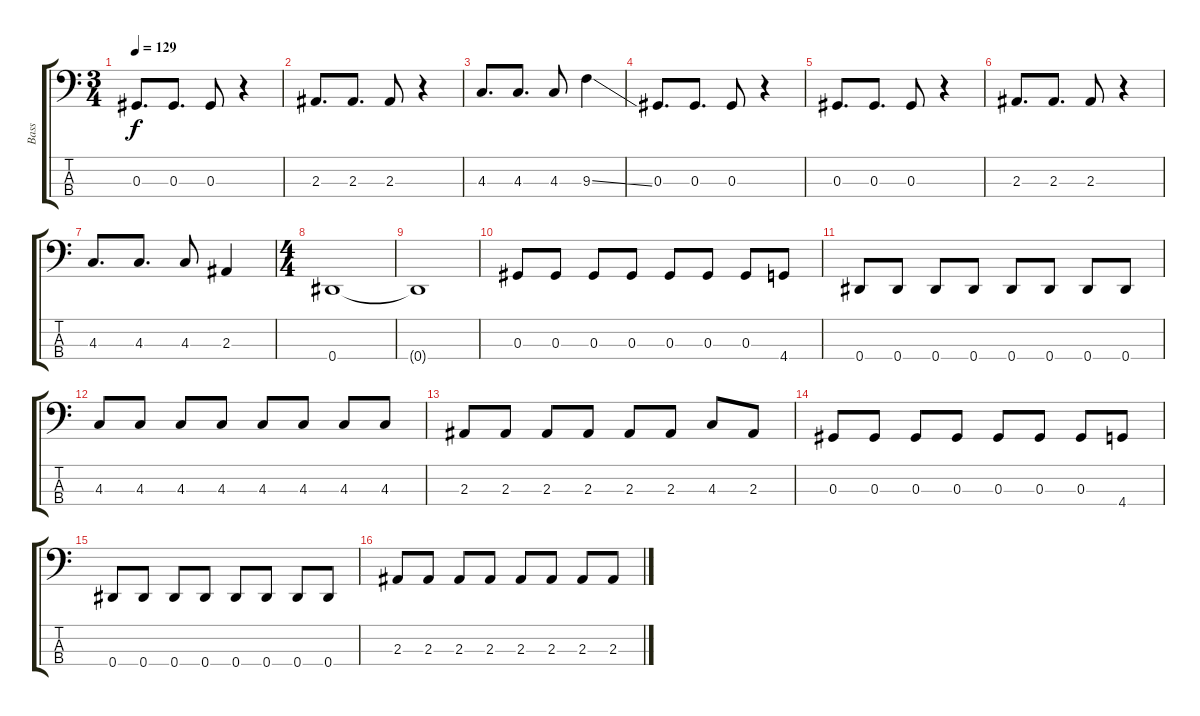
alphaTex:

\track ("Bass" "Bass") {instrument electricbassfinger}
\staff {score tabs}
\tuning (Gb2 Db2 Ab1 Eb1) {hide}
\ts (3 4)
\tempo 129
\clef f4
\ks c
0.3.8{d dy f} 0.3.8{d} 0.3.8 r.4 |
2.3.8{d} 2.3.8{d} 2.3.8 r.4 |
4.3.8{d} 4.3.8{d} 4.3.8 9.3{ss}.4 |
0.3.8{d} 0.3.8{d} 0.3.8 r.4 |
0.3.8{d} 0.3.8{d} 0.3.8 r.4 |
2.3.8{d} 2.3.8{d} 2.3.8 r.4 |
4.3.8{d} 4.3.8{d} 4.3.8 2.3.4 |
\ts (4 4)
0.4.1 |
0.4{t}.1 |
0.3.8 0.3.8 0.3.8 0.3.8 0.3.8 0.3.8 0.3.8 4.4.8 |
0.4.8 0.4.8 0.4.8 0.4.8 0.4.8 0.4.8 0.4.8 0.4.8 |
4.3.8 4.3.8 4.3.8 4.3.8 4.3.8 4.3.8 4.3.8 4.3.8 |
2.3.8 2.3.8 2.3.8 2.3.8 2.3.8 2.3.8 4.3.8 2.3.8 |
0.3.8 0.3.8 0.3.8 0.3.8 0.3.8 0.3.8 0.3.8 4.4.8 |
0.4.8 0.4.8 0.4.8 0.4.8 0.4.8 0.4.8 0.4.8 0.4.8 |
2.3.8 2.3.8 2.3.8 2.3.8 2.3.8 2.3.8 2.3.8 2.3.8
